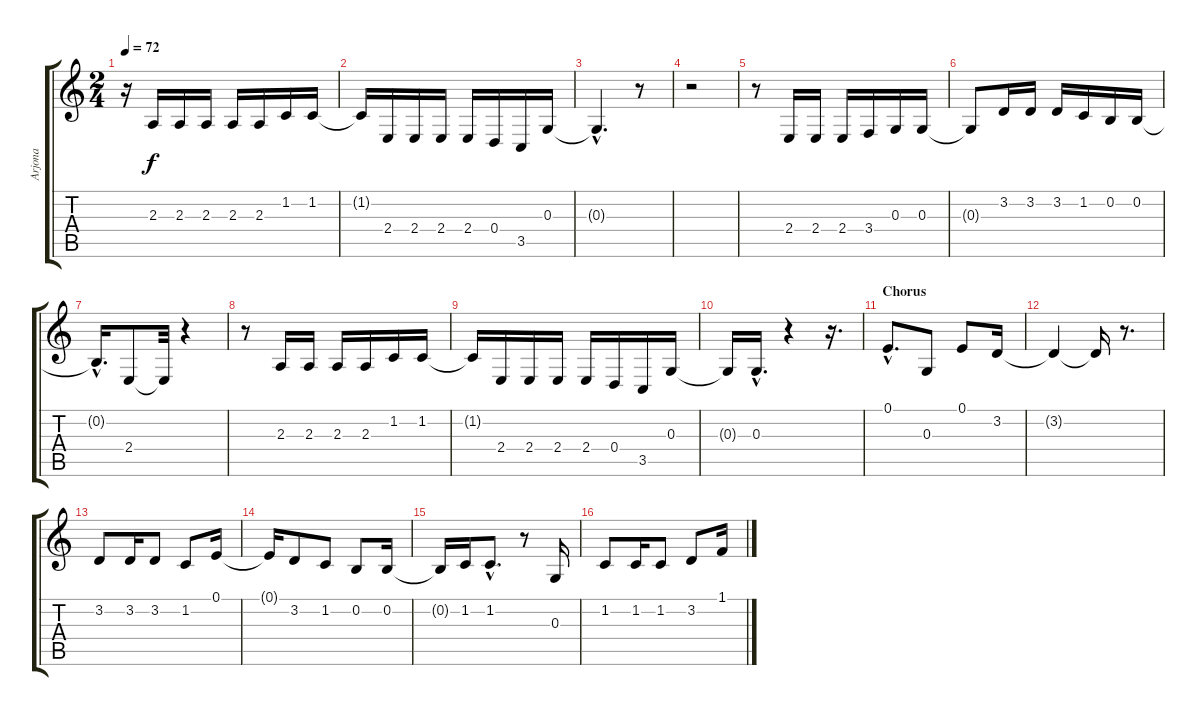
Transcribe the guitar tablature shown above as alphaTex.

\track ("Arjona" "Arjona") {instrument reedorgan}
\staff {score tabs}
\tuning (E4 B3 G3 D3 A2 E2) {hide}
\ts (2 4)
\tempo 72
\clef g2
\ks c
r.16{dy f} 2.3.16 2.3.16 2.3.16 2.3.16 2.3.16 1.2.16 1.2.16 |
1.2{t}.16 2.4.16 2.4.16 2.4.16 2.4.16 0.4.16 3.5.16 0.3.16 |
0.3{hac t}.4{d} r.8 |
r.2 |
r.8 2.4.16 2.4.16 2.4.16 3.4.16 0.3.16 0.3.16 |
0.3{t}.8 3.2.16 3.2.16 3.2.16 1.2.16 0.2.16 0.2.16 |
0.2{hac t}.16{d} 2.4.8 2.4{t}.32 r.4 |
r.8 2.3.16 2.3.16 2.3.16 2.3.16 1.2.16 1.2.16 |
1.2{t}.16 2.4.16 2.4.16 2.4.16 2.4.16 0.4.16 3.5.16 0.3.16 |
0.3{t}.16 0.3{hac}.16{d} r.4 r.16{d} |
\section ("" "Chorus")
0.1{hac}.8{d} 0.3.8 0.1.8 3.2.16 |
3.2{t}.4 3.2{t}.16 r.8{d} |
3.2.8 3.2.16 3.2.8 1.2.8 0.1.16 |
0.1{t}.16 3.2.8 1.2.8 0.2.8 0.2.16 |
0.2{t}.16 1.2.16 1.2{hac}.8{d} r.8 0.3.16 |
1.2.8 1.2.16 1.2.8 3.2.8 1.1.16
